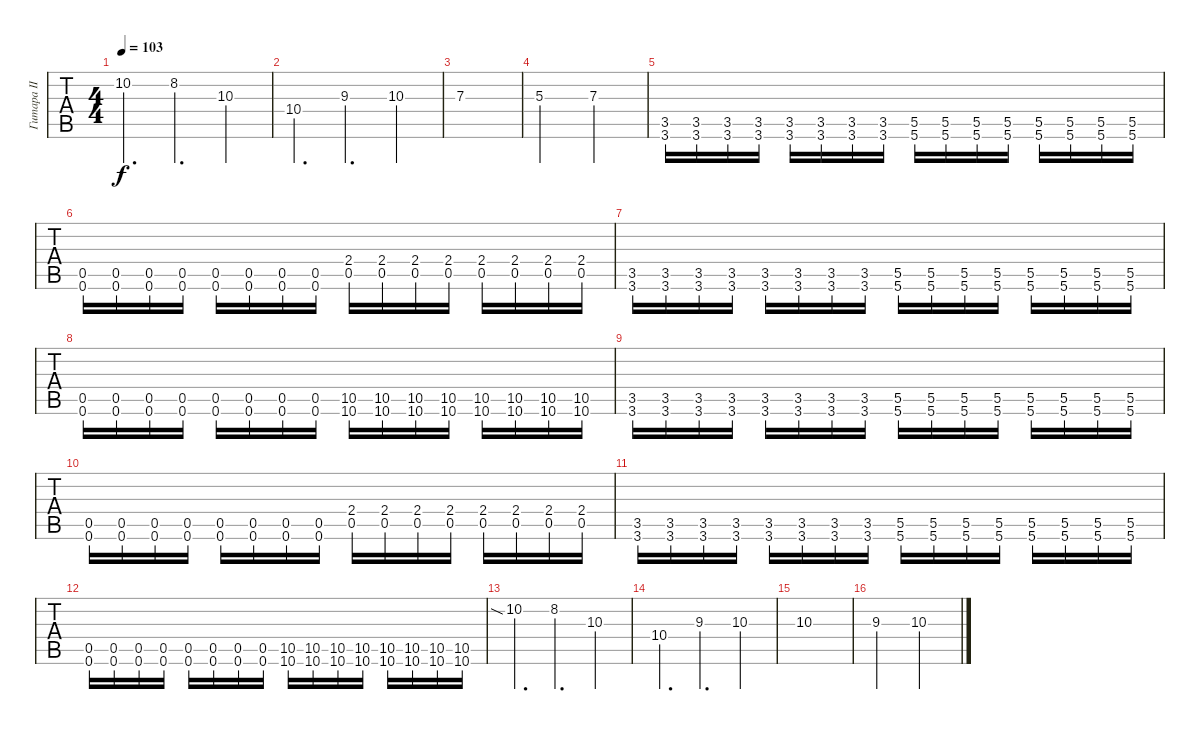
\track ("Гитара II" "Гитара II") {instrument distortionguitar}
\staff {tabs}
\tuning (E4 B3 G3 D3 A2 D2) {hide}
\ts (4 4)
\tempo 103
\clef g2
\ks c
10.2.4{d dy f} 8.2.4{d} 10.3.4 |
10.4.4{d} 9.3.4{d} 10.3.4 |
7.3.1 |
5.3.2 7.3.2 |
(3.5 3.6).16{instrument distortionguitar} (3.5 3.6).16 (3.5 3.6).16 (3.5 3.6).16 (3.5 3.6).16 (3.5 3.6).16 (3.5 3.6).16 (3.5 3.6).16 (5.5 5.6).16 (5.5 5.6).16 (5.5 5.6).16 (5.5 5.6).16 (5.5 5.6).16 (5.5 5.6).16 (5.5 5.6).16 (5.5 5.6).16 |
(0.5 0.6).16 (0.5 0.6).16 (0.5 0.6).16 (0.5 0.6).16 (0.5 0.6).16 (0.5 0.6).16 (0.5 0.6).16 (0.5 0.6).16 (2.4 0.5).16 (2.4 0.5).16 (2.4 0.5).16 (2.4 0.5).16 (2.4 0.5).16 (2.4 0.5).16 (2.4 0.5).16 (2.4 0.5).16 |
(3.5 3.6).16 (3.5 3.6).16 (3.5 3.6).16 (3.5 3.6).16 (3.5 3.6).16 (3.5 3.6).16 (3.5 3.6).16 (3.5 3.6).16 (5.5 5.6).16 (5.5 5.6).16 (5.5 5.6).16 (5.5 5.6).16 (5.5 5.6).16 (5.5 5.6).16 (5.5 5.6).16 (5.5 5.6).16 |
(0.5 0.6).16 (0.5 0.6).16 (0.5 0.6).16 (0.5 0.6).16 (0.5 0.6).16 (0.5 0.6).16 (0.5 0.6).16 (0.5 0.6).16 (10.5 10.6).16 (10.5 10.6).16 (10.5 10.6).16 (10.5 10.6).16 (10.5 10.6).16 (10.5 10.6).16 (10.5 10.6).16 (10.5 10.6).16 |
(3.5 3.6).16 (3.5 3.6).16 (3.5 3.6).16 (3.5 3.6).16 (3.5 3.6).16 (3.5 3.6).16 (3.5 3.6).16 (3.5 3.6).16 (5.5 5.6).16 (5.5 5.6).16 (5.5 5.6).16 (5.5 5.6).16 (5.5 5.6).16 (5.5 5.6).16 (5.5 5.6).16 (5.5 5.6).16 |
(0.5 0.6).16 (0.5 0.6).16 (0.5 0.6).16 (0.5 0.6).16 (0.5 0.6).16 (0.5 0.6).16 (0.5 0.6).16 (0.5 0.6).16 (2.4 0.5).16 (2.4 0.5).16 (2.4 0.5).16 (2.4 0.5).16 (2.4 0.5).16 (2.4 0.5).16 (2.4 0.5).16 (2.4 0.5).16 |
(3.5 3.6).16 (3.5 3.6).16 (3.5 3.6).16 (3.5 3.6).16 (3.5 3.6).16 (3.5 3.6).16 (3.5 3.6).16 (3.5 3.6).16 (5.5 5.6).16 (5.5 5.6).16 (5.5 5.6).16 (5.5 5.6).16 (5.5 5.6).16 (5.5 5.6).16 (5.5 5.6).16 (5.5 5.6).16 |
(0.5 0.6).16 (0.5 0.6).16 (0.5 0.6).16 (0.5 0.6).16 (0.5 0.6).16 (0.5 0.6).16 (0.5 0.6).16 (0.5 0.6).16 (10.5 10.6).16 (10.5 10.6).16 (10.5 10.6).16 (10.5 10.6).16 (10.5 10.6).16 (10.5 10.6).16 (10.5 10.6).16 (10.5 10.6).16 |
10.2{sia}.4{d instrument electricguitarclean} 8.2.4{d} 10.3.4 |
10.4.4{d} 9.3.4{d} 10.3.4 |
10.3.1 |
9.3.2 10.3.2
